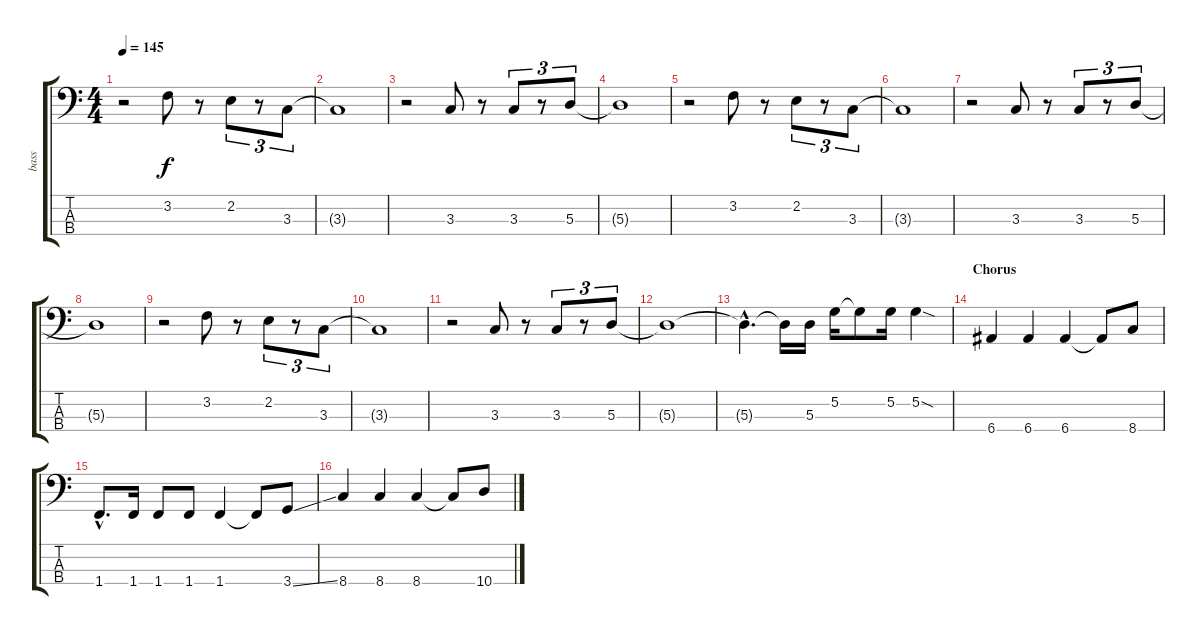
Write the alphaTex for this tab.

\track ("bass" "bass") {instrument electricbassfinger}
\staff {score tabs}
\tuning (G2 D2 A1 E1) {hide}
\ts (4 4)
\tempo 145
\clef f4
\ks c
r.2{dy f} 3.2.8 r.8 2.2.8{tu (3 2)} r.8{tu (3 2)} 3.3.8{tu (3 2)} |
3.3{t}.1 |
r.2 3.3.8 r.8 3.3.8{tu (3 2)} r.8{tu (3 2)} 5.3.8{tu (3 2)} |
5.3{t}.1 |
r.2 3.2.8 r.8 2.2.8{tu (3 2)} r.8{tu (3 2)} 3.3.8{tu (3 2)} |
3.3{t}.1 |
r.2 3.3.8 r.8 3.3.8{tu (3 2)} r.8{tu (3 2)} 5.3.8{tu (3 2)} |
5.3{t}.1 |
r.2 3.2.8 r.8 2.2.8{tu (3 2)} r.8{tu (3 2)} 3.3.8{tu (3 2)} |
3.3{t}.1 |
r.2 3.3.8 r.8 3.3.8{tu (3 2)} r.8{tu (3 2)} 5.3.8{tu (3 2)} |
5.3{t}.1 |
5.3{hac t}.4{d} 5.3{t}.16 5.3.16 5.2.16 5.2{t}.8 5.2.16 5.2{sod}.4 |
\section ("" "Chorus")
6.4.4 6.4.4 6.4.4 6.4{t}.8 8.4.8 |
1.4{hac}.8{d} 1.4.16 1.4.8 1.4.8 1.4.4 1.4{t}.8 3.4{ss}.8 |
8.4.4 8.4.4 8.4.4 8.4{t}.8 10.4.8
